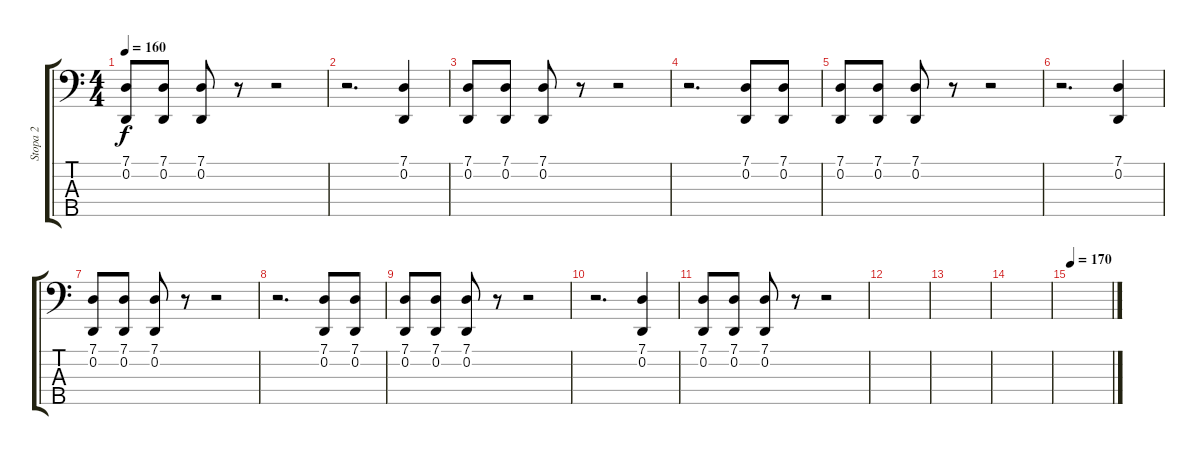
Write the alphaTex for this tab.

\track ("Stopa 2" "Stopa 2") {instrument taikodrum}
\staff {score tabs}
\tuning (G2 D2 A1 E1 B0) {hide}
\ts (4 4)
\tempo 160
\clef f4
\ks c
(7.1 0.2).8{dy f} (7.1 0.2).8 (7.1 0.2).8 r.8 r.2 |
r.2{d} (7.1 0.2).4 |
(7.1 0.2).8 (7.1 0.2).8 (7.1 0.2).8 r.8 r.2 |
r.2{d} (7.1 0.2).8 (7.1 0.2).8 |
(7.1 0.2).8 (7.1 0.2).8 (7.1 0.2).8 r.8 r.2 |
r.2{d} (7.1 0.2).4 |
(7.1 0.2).8 (7.1 0.2).8 (7.1 0.2).8 r.8 r.2 |
r.2{d} (7.1 0.2).8 (7.1 0.2).8 |
(7.1 0.2).8 (7.1 0.2).8 (7.1 0.2).8 r.8 r.2 |
r.2{d} (7.1 0.2).4 |
(7.1 0.2).8 (7.1 0.2).8 (7.1 0.2).8 r.8 r.2 |
|
|
|
\tempo 170
